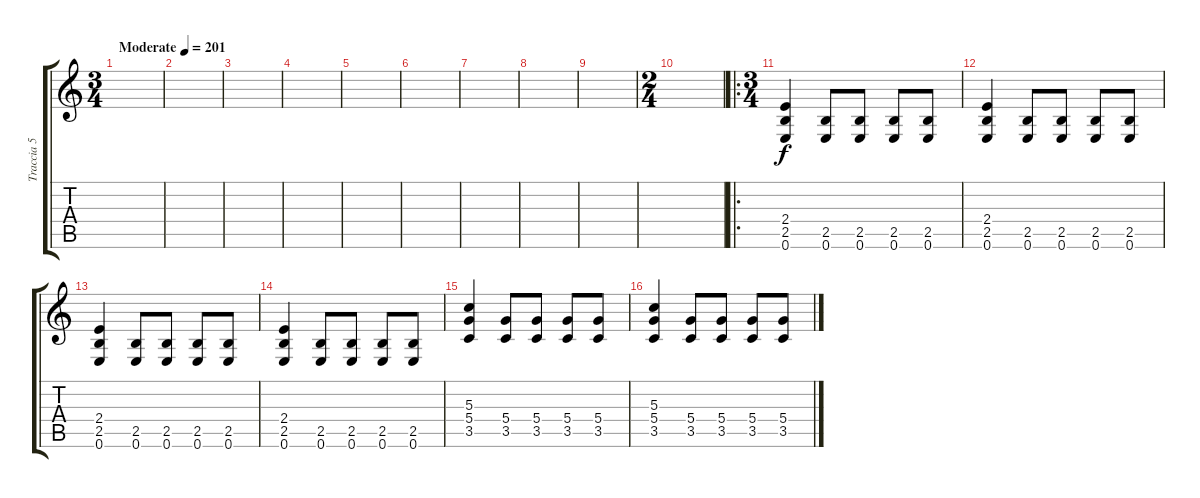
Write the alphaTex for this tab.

\track ("Traccia 5" "Traccia 5") {instrument distortionguitar}
\staff {score tabs}
\tuning (E4 B3 G3 D3 A2 E2) {hide}
\ts (3 4)
\tempo (201 "Moderate")
\clef g2
\ks c
|
|
|
|
|
|
|
|
|
\ts (2 4)
|
\ro
\ts (3 4)
(2.4 2.5 0.6).4 (2.5 0.6).8 (2.5 0.6).8 (2.5 0.6).8 (2.5 0.6).8 |
(2.4 2.5 0.6).4 (2.5 0.6).8 (2.5 0.6).8 (2.5 0.6).8 (2.5 0.6).8 |
(2.4 2.5 0.6).4 (2.5 0.6).8 (2.5 0.6).8 (2.5 0.6).8 (2.5 0.6).8 |
(2.4 2.5 0.6).4 (2.5 0.6).8 (2.5 0.6).8 (2.5 0.6).8 (2.5 0.6).8 |
(5.3 5.4 3.5).4 (5.4 3.5).8 (5.4 3.5).8 (5.4 3.5).8 (5.4 3.5).8 |
(5.3 5.4 3.5).4 (5.4 3.5).8 (5.4 3.5).8 (5.4 3.5).8 (5.4 3.5).8
